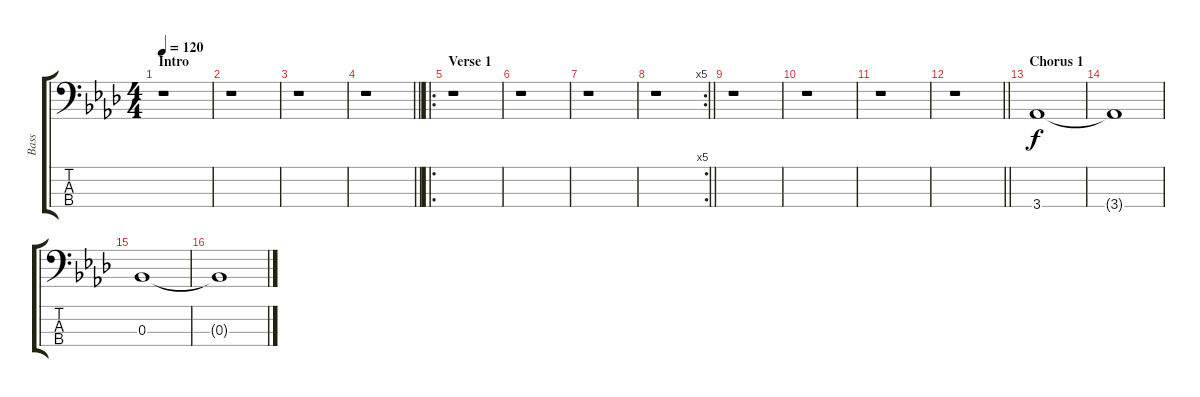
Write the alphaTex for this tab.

\track ("Bass" "Bass") {instrument electricbassfinger}
\staff {score tabs}
\tuning (Ab2 Eb2 Bb1 F1) {hide}
\ts (4 4)
\section ("" "Intro")
\tempo 120
\clef f4
\ks fminor
r.1{dy f instrument electricbassfinger} |
r.1 |
r.1 |
\barLineRight lightlight
r.1 |
\ro
\section ("" "Verse 1")
r.1 |
r.1 |
r.1 |
\rc 5
\barLineRight lightlight
r.1 |
r.1 |
r.1 |
r.1 |
\barLineRight lightlight
r.1 |
\section ("" "Chorus 1")
3.4.1 |
3.4{t}.1 |
0.3.1 |
0.3{t}.1
